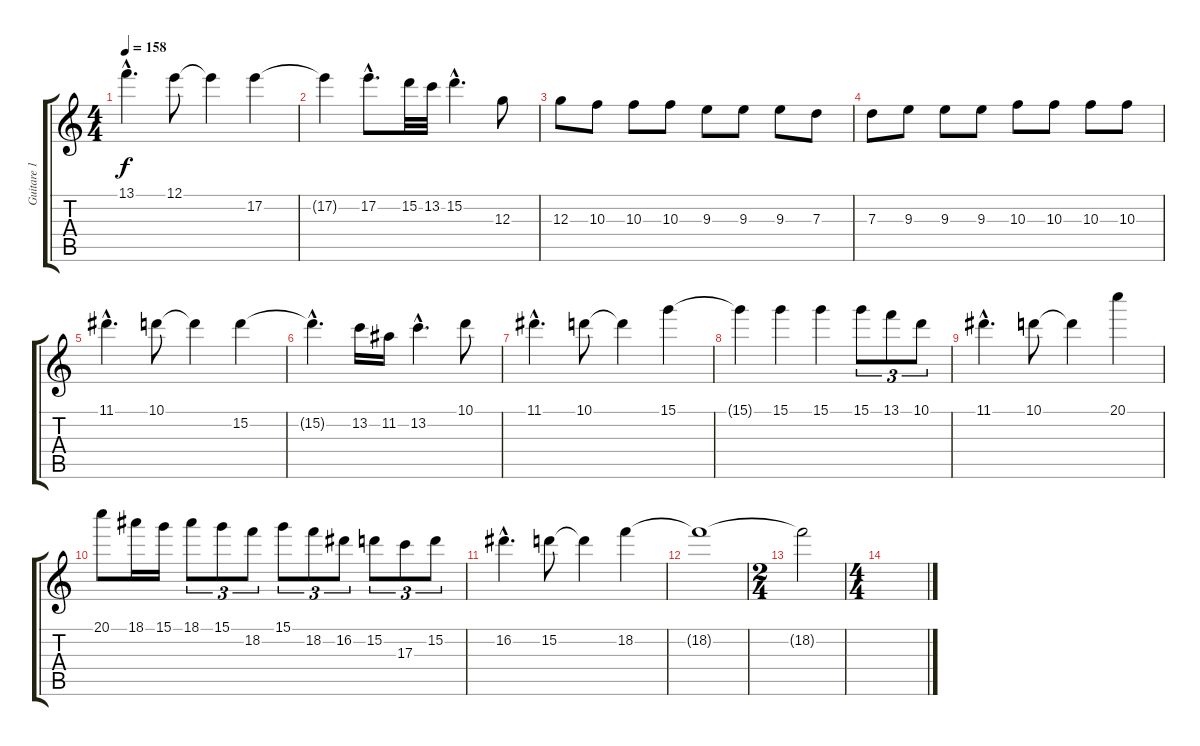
\track ("Guitare 1" "Guitare 1") {instrument distortionguitar}
\staff {score tabs}
\tuning (E4 B3 G3 D3 A2 E2) {hide}
\ts (4 4)
\tempo 158
\clef g2
\ks c
13.1{hac}.4{d dy f} 12.1.8 12.1{t}.4 17.2.4 |
17.2{t}.4 17.2{hac}.8{d} 15.2.32 13.2.32 15.2{hac}.4{d} 12.3.8 |
12.3.8 10.3.8 10.3.8 10.3.8 9.3.8 9.3.8 9.3.8 7.3.8 |
7.3.8 9.3.8 9.3.8 9.3.8 10.3.8 10.3.8 10.3.8 10.3.8 |
11.1{hac}.4{d} 10.1.8 10.1{t}.4 15.2.4 |
15.2{hac t}.4{d} 13.2.16 11.2.16 13.2{hac}.4{d} 10.1.8 |
11.1{hac}.4{d} 10.1.8 10.1{t}.4 15.1.4 |
15.1{t}.4 15.1.4 15.1.4 15.1.8{tu (3 2)} 13.1.8{tu (3 2)} 10.1.8{tu (3 2)} |
11.1{hac}.4{d} 10.1.8 10.1{t}.4 20.1.4 |
20.1.8 18.1.16 15.1.16 18.1.8{tu (3 2)} 15.1.8{tu (3 2)} 18.2.8{tu (3 2)} 15.1.8{tu (3 2)} 18.2.8{tu (3 2)} 16.2.8{tu (3 2)} 15.2.8{tu (3 2)} 17.3.8{tu (3 2)} 15.2.8{tu (3 2)} |
16.2{hac}.4{d} 15.2.8 15.2{t}.4 18.2.4 |
18.2{t}.1 |
\ts (2 4)
18.2{t}.2 |
\ts (4 4)
